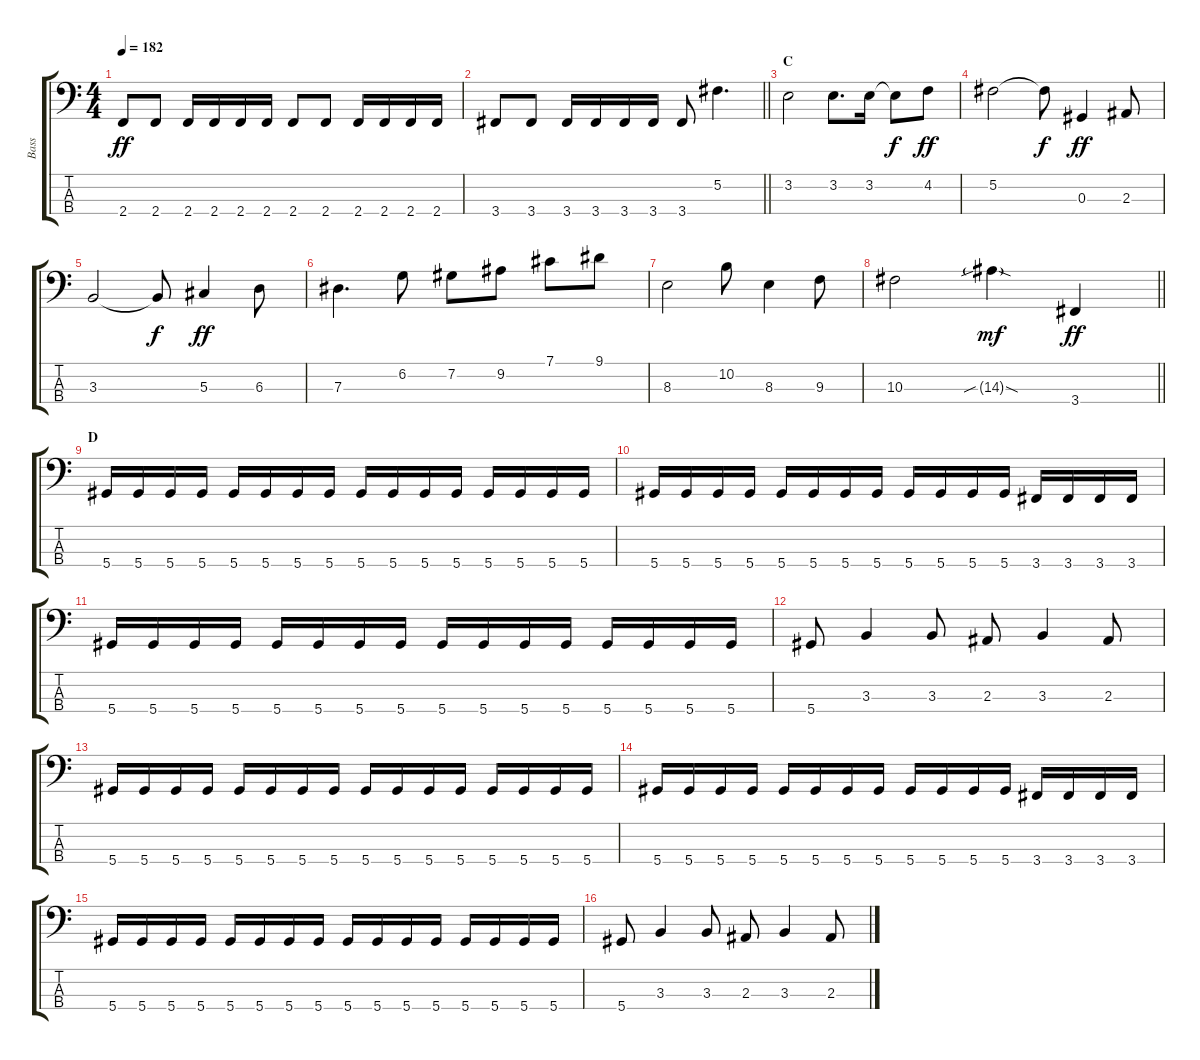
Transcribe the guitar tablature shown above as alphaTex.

\track ("Bass" "Bass") {instrument electricbasspick}
\staff {score tabs}
\tuning (Gb2 Db2 Ab1 Eb1) {hide}
\ts (4 4)
\tempo 182
\clef f4
\ks c
2.4.8{dy ff} 2.4.8 2.4.16 2.4.16 2.4.16 2.4.16 2.4.8 2.4.8 2.4.16 2.4.16 2.4.16 2.4.16 |
\barLineRight lightlight
3.4.8 3.4.8 3.4.16 3.4.16 3.4.16 3.4.16 3.4.8 5.2.4{d} |
\section ("" "C")
3.2.2 3.2.8{d} 3.2.16 3.2{t}.8{dy f} 4.2.8{dy ff} |
5.2.2 5.2{t}.8{dy f} 0.3.4{dy ff} 2.3.8 |
3.3.2 3.3{t}.8{dy f} 5.3.4{dy ff} 6.3.8 |
7.3.4{d} 6.2.8 7.2.8 9.2.8 7.1.8 9.1.8 |
8.3.2 10.2.8 8.3.4 9.3.8 |
\barLineRight lightlight
10.3.2 14.3{sib sod g}.4{dy mf} 3.4.4{dy ff} |
\section ("" "D")
5.4.16 5.4.16 5.4.16 5.4.16 5.4.16 5.4.16 5.4.16 5.4.16 5.4.16 5.4.16 5.4.16 5.4.16 5.4.16 5.4.16 5.4.16 5.4.16 |
5.4.16 5.4.16 5.4.16 5.4.16 5.4.16 5.4.16 5.4.16 5.4.16 5.4.16 5.4.16 5.4.16 5.4.16 3.4.16 3.4.16 3.4.16 3.4.16 |
5.4.16 5.4.16 5.4.16 5.4.16 5.4.16 5.4.16 5.4.16 5.4.16 5.4.16 5.4.16 5.4.16 5.4.16 5.4.16 5.4.16 5.4.16 5.4.16 |
5.4.8 3.3.4 3.3.8 2.3.8 3.3.4 2.3.8 |
5.4.16 5.4.16 5.4.16 5.4.16 5.4.16 5.4.16 5.4.16 5.4.16 5.4.16 5.4.16 5.4.16 5.4.16 5.4.16 5.4.16 5.4.16 5.4.16 |
5.4.16 5.4.16 5.4.16 5.4.16 5.4.16 5.4.16 5.4.16 5.4.16 5.4.16 5.4.16 5.4.16 5.4.16 3.4.16 3.4.16 3.4.16 3.4.16 |
5.4.16 5.4.16 5.4.16 5.4.16 5.4.16 5.4.16 5.4.16 5.4.16 5.4.16 5.4.16 5.4.16 5.4.16 5.4.16 5.4.16 5.4.16 5.4.16 |
5.4.8 3.3.4 3.3.8 2.3.8 3.3.4 2.3.8
